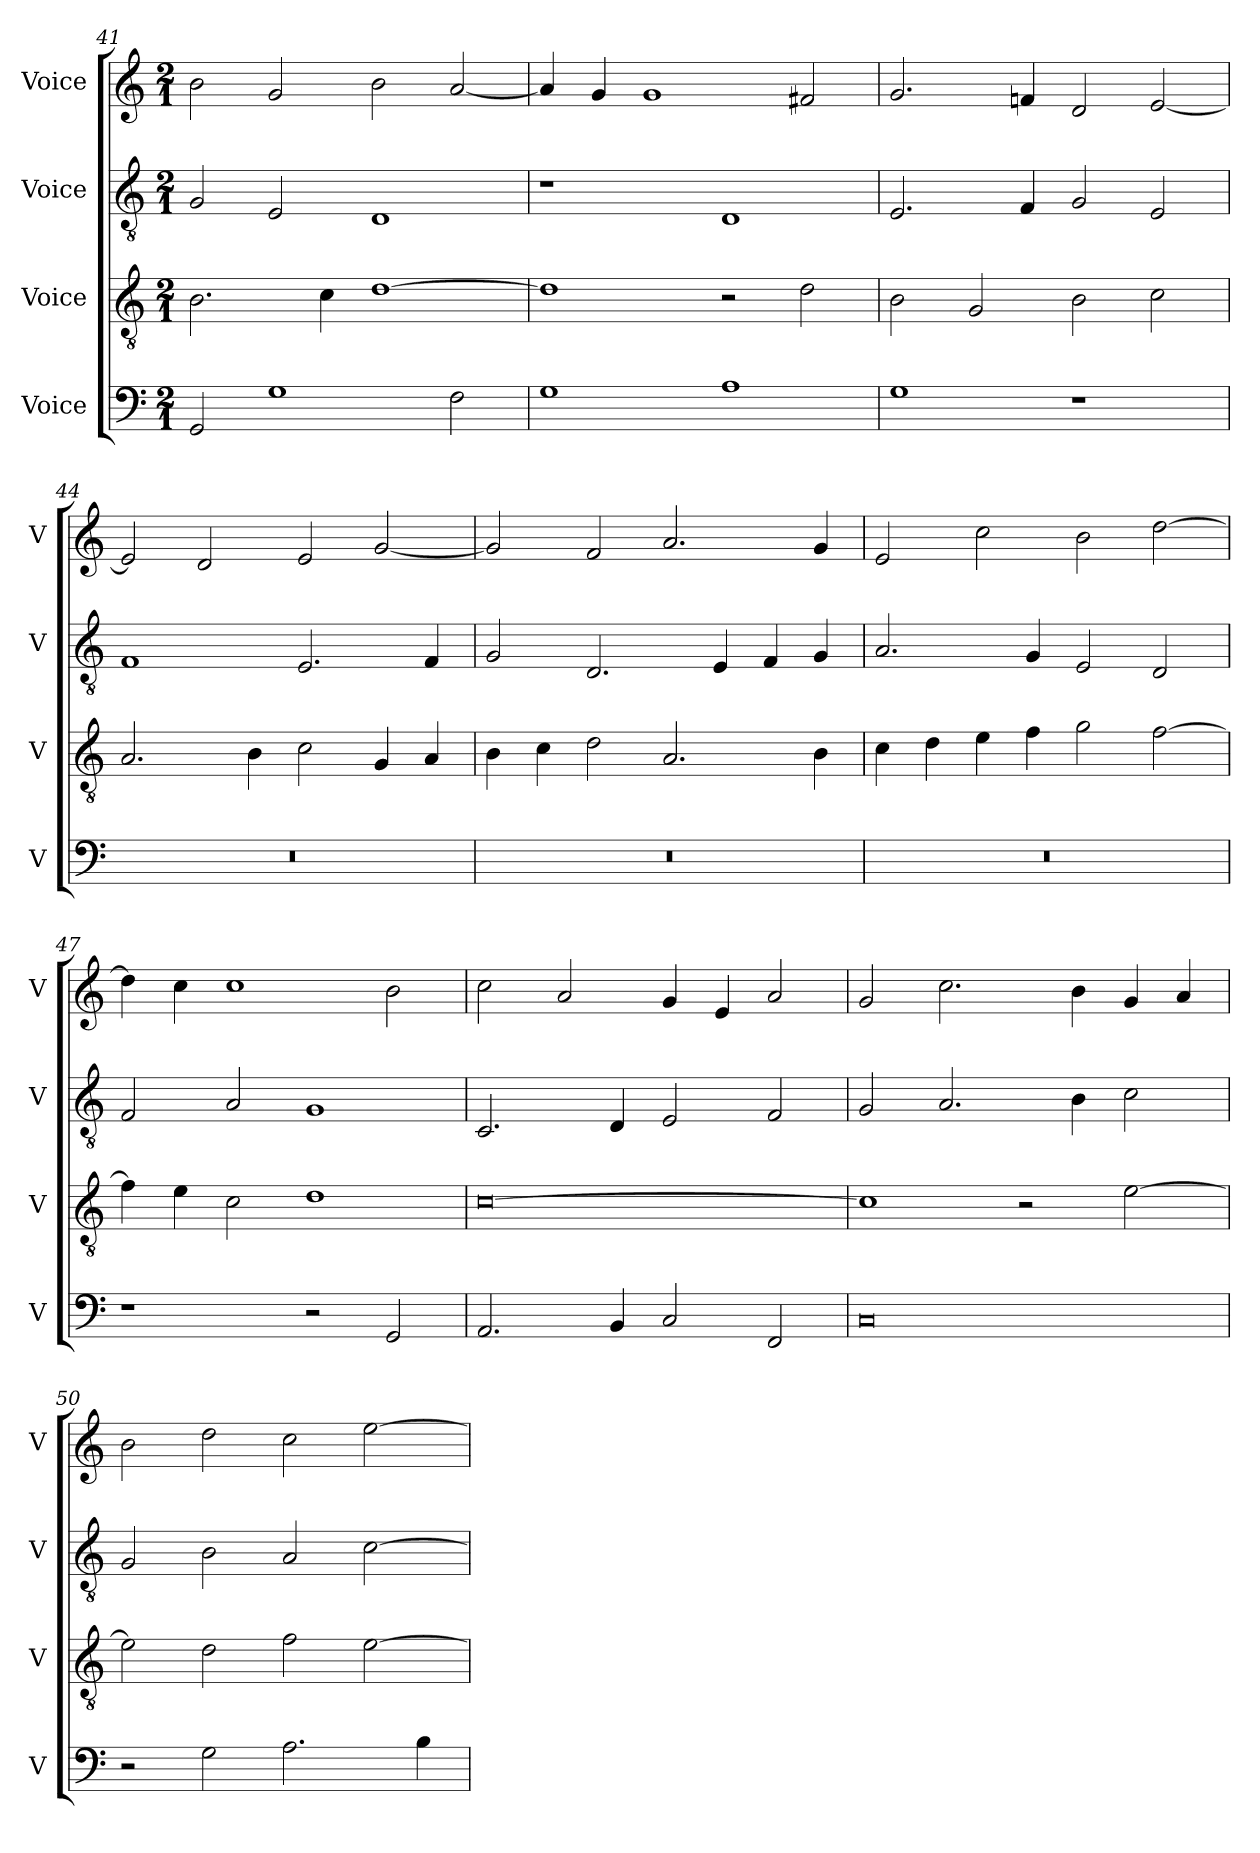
**kern	**kern	**kern	**kern
*part4	*part3	*part2	*part1
*staff4	*staff3	*staff2	*staff1
*I"Voice	*I"Voice	*I"Voice	*I"Voice
*I'V	*I'V	*I'V	*I'V
*clefF4	*clefGv2	*clefGv2	*clefG2
*k[]	*k[]	*k[]	*k[]
*M2/1	*M2/1	*M2/1	*M2/1
=41	=41	=41	=41
2GG/	2.B\	2G/	2b\
1G	.	2E/	2g/
.	4c\	.	.
.	[1d	1D	2b\
2F\	.	.	[2a/
=42	=42	=42	=42
1G	1d]	1r	4a/]
.	.	.	4g/
.	.	.	1g
1A	2r	1D	.
.	2d\	.	2f#X/
!!LO:LB:g=z
=43	=43	=43	=43
1G	2B\	2.E/	2.g/
.	2G/	.	.
.	.	4F/	4fn/
1r	2B\	2G/	2d/
.	2c\	2E/	[2e/
=44	=44	=44	=44
0r	2.A/	1F	2e/]
.	.	.	2d/
.	4B\	.	.
.	2c\	2.E/	2e/
.	4G/	.	[2g/
.	4A/	4F/	.
=45	=45	=45	=45
0r	4B\	2G/	2g/]
.	4c\	.	.
.	2d\	2.D/	2f/
.	2.A/	.	2.a/
.	.	4E/	.
.	.	4F/	.
.	4B\	4G/	4g/
!!LO:LB:g=z
=46	=46	=46	=46
0r	4c\	2.A/	2e/
.	4d\	.	.
.	4e\	.	2cc\
.	4f\	4G/	.
.	2g\	2E/	2b\
.	[2f\	2D/	[2dd\
=47	=47	=47	=47
1r	4f\]	2F/	4dd\]
.	4e\	.	4cc\
.	2c\	2A/	1cc
2r	1d	1G	.
2GG/	.	.	2b\
=48	=48	=48	=48
2.AA/	[0c	2.C/	2cc\
.	.	.	2a/
4BB/	.	4D/	.
2C/	.	2E/	4g/
.	.	.	4e/
2FF/	.	2F/	2a/
!!LO:LB:g=z
=49	=49	=49	=49
0C	1c]	2G/	2g/
.	.	2.A/	2.cc\
.	2r	.	.
.	.	4B\	4b\
.	[2e\	2c\	4g/
.	.	.	4a/
=50	=50	=50	=50
2r	2e\]	2G/	2b\
2G\	2d\	2B\	2dd\
2.A\	2f\	2A/	2cc\
.	[2e\	[2c\	[2ee\
4B\	.	.	.
=	=	=	=
*-	*-	*-	*-
